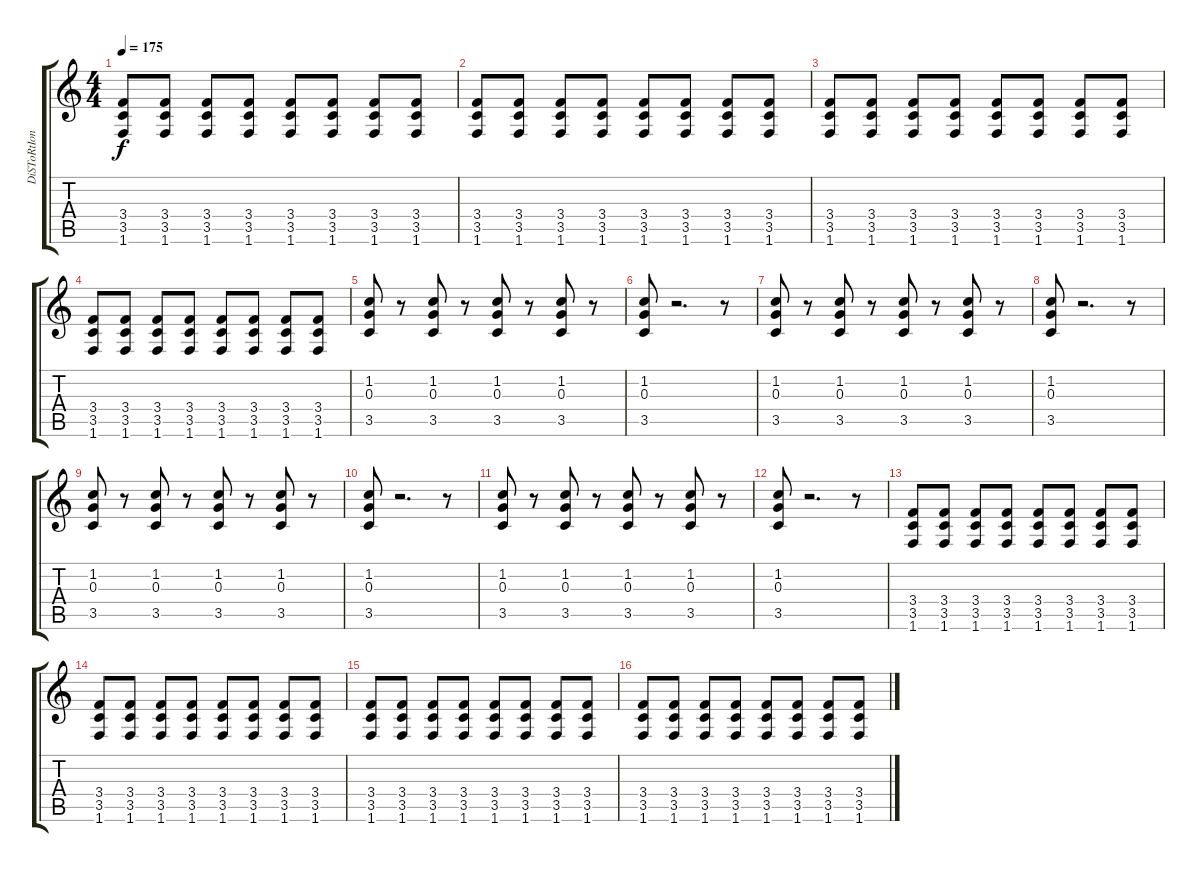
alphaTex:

\track ("DiSToRtIon" "DiSToRtIon") {instrument distortionguitar}
\staff {score tabs}
\tuning (E4 B3 G3 D3 A2 E2) {hide}
\ts (4 4)
\tempo 175
\clef g2
\ks c
(3.4 3.5 1.6).8{dy f} (3.4 3.5 1.6).8 (3.4 3.5 1.6).8 (3.4 3.5 1.6).8 (3.4 3.5 1.6).8 (3.4 3.5 1.6).8 (3.4 3.5 1.6).8 (3.4 3.5 1.6).8 |
(3.4 3.5 1.6).8 (3.4 3.5 1.6).8 (3.4 3.5 1.6).8 (3.4 3.5 1.6).8 (3.4 3.5 1.6).8 (3.4 3.5 1.6).8 (3.4 3.5 1.6).8 (3.4 3.5 1.6).8 |
(3.4 3.5 1.6).8 (3.4 3.5 1.6).8 (3.4 3.5 1.6).8 (3.4 3.5 1.6).8 (3.4 3.5 1.6).8 (3.4 3.5 1.6).8 (3.4 3.5 1.6).8 (3.4 3.5 1.6).8 |
(3.4 3.5 1.6).8 (3.4 3.5 1.6).8 (3.4 3.5 1.6).8 (3.4 3.5 1.6).8 (3.4 3.5 1.6).8 (3.4 3.5 1.6).8 (3.4 3.5 1.6).8 (3.4 3.5 1.6).8 |
(1.2 0.3 3.5).8 r.8 (1.2 0.3 3.5).8 r.8 (1.2 0.3 3.5).8 r.8 (1.2 0.3 3.5).8 r.8 |
(1.2 0.3 3.5).8 r.2{d} r.8 |
(1.2 0.3 3.5).8 r.8 (1.2 0.3 3.5).8 r.8 (1.2 0.3 3.5).8 r.8 (1.2 0.3 3.5).8 r.8 |
(1.2 0.3 3.5).8 r.2{d} r.8 |
(1.2 0.3 3.5).8 r.8 (1.2 0.3 3.5).8 r.8 (1.2 0.3 3.5).8 r.8 (1.2 0.3 3.5).8 r.8 |
(1.2 0.3 3.5).8 r.2{d} r.8 |
(1.2 0.3 3.5).8 r.8 (1.2 0.3 3.5).8 r.8 (1.2 0.3 3.5).8 r.8 (1.2 0.3 3.5).8 r.8 |
(1.2 0.3 3.5).8 r.2{d} r.8 |
(3.4 3.5 1.6).8 (3.4 3.5 1.6).8 (3.4 3.5 1.6).8 (3.4 3.5 1.6).8 (3.4 3.5 1.6).8 (3.4 3.5 1.6).8 (3.4 3.5 1.6).8 (3.4 3.5 1.6).8 |
(3.4 3.5 1.6).8 (3.4 3.5 1.6).8 (3.4 3.5 1.6).8 (3.4 3.5 1.6).8 (3.4 3.5 1.6).8 (3.4 3.5 1.6).8 (3.4 3.5 1.6).8 (3.4 3.5 1.6).8 |
(3.4 3.5 1.6).8 (3.4 3.5 1.6).8 (3.4 3.5 1.6).8 (3.4 3.5 1.6).8 (3.4 3.5 1.6).8 (3.4 3.5 1.6).8 (3.4 3.5 1.6).8 (3.4 3.5 1.6).8 |
(3.4 3.5 1.6).8 (3.4 3.5 1.6).8 (3.4 3.5 1.6).8 (3.4 3.5 1.6).8 (3.4 3.5 1.6).8 (3.4 3.5 1.6).8 (3.4 3.5 1.6).8 (3.4 3.5 1.6).8
